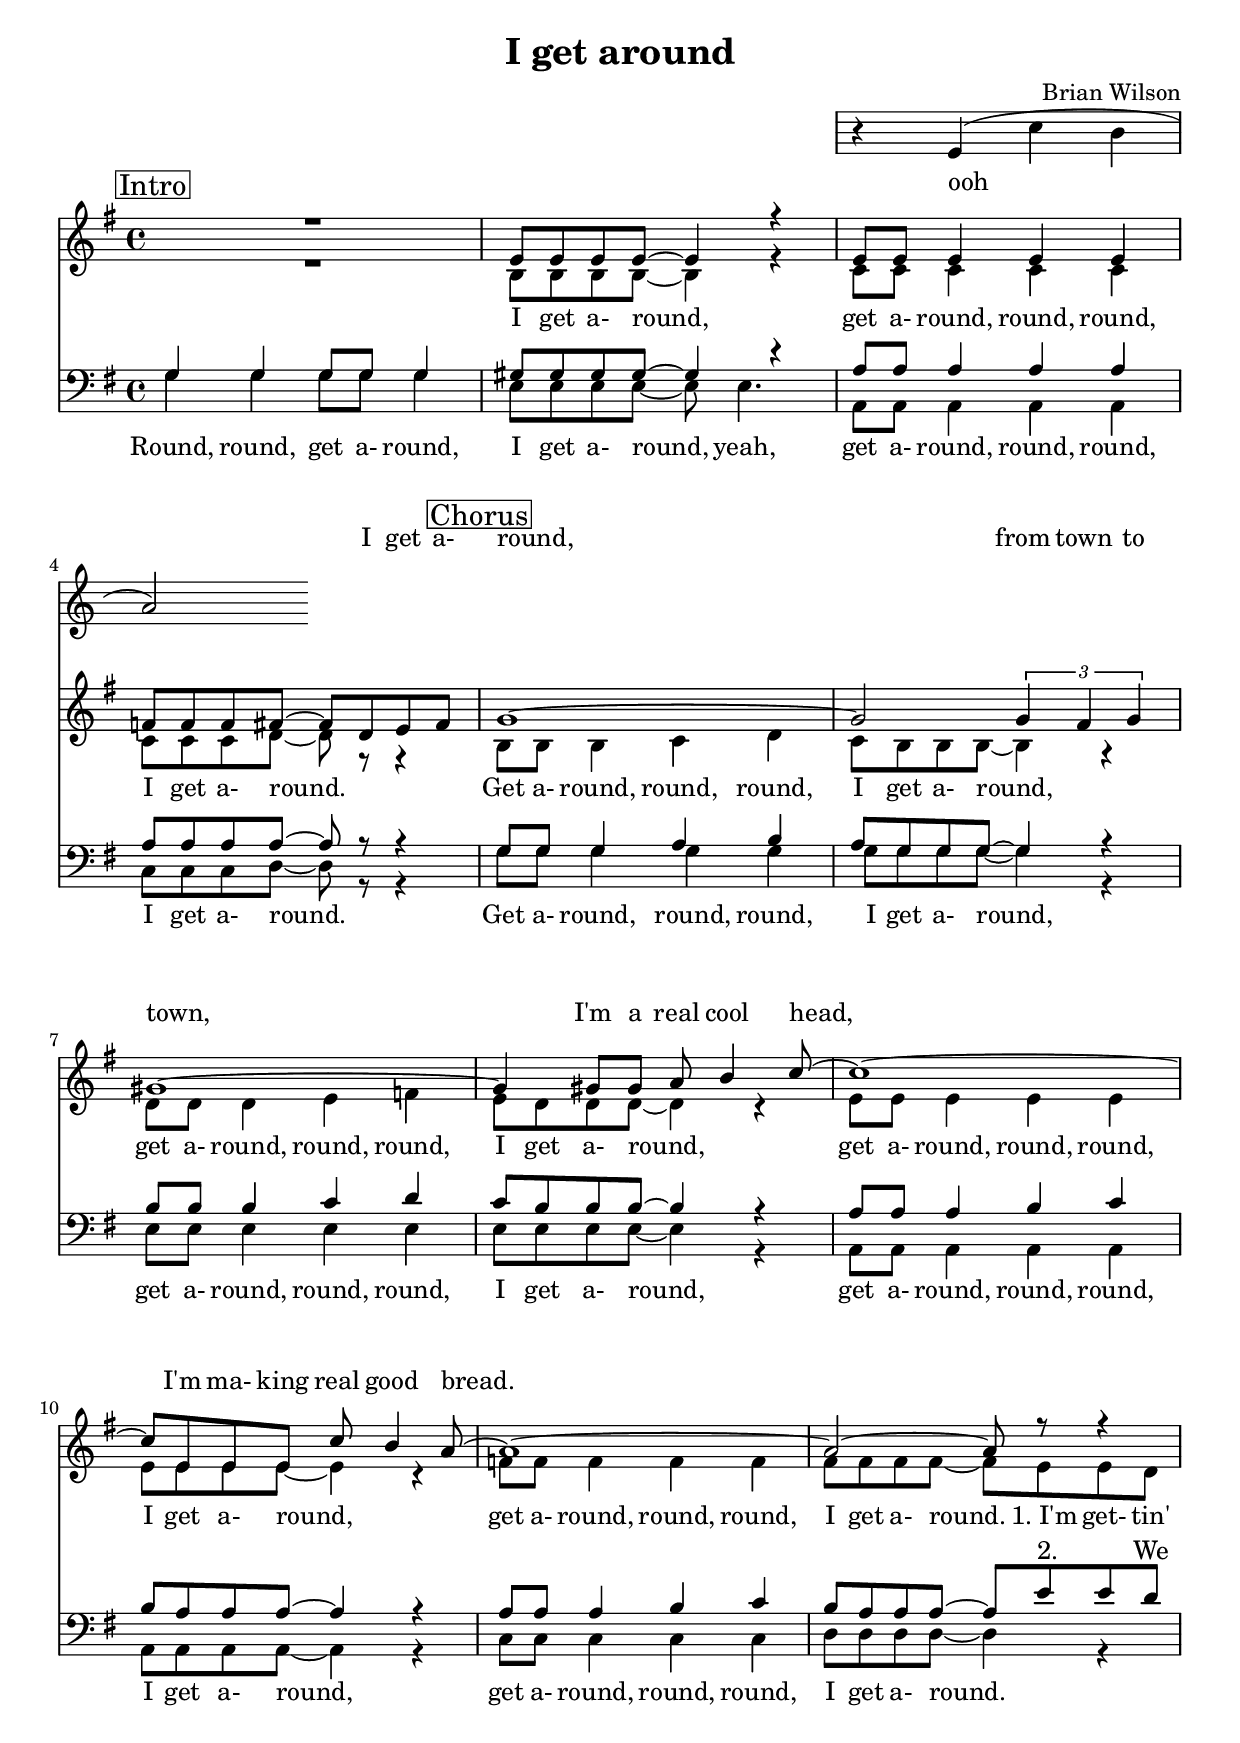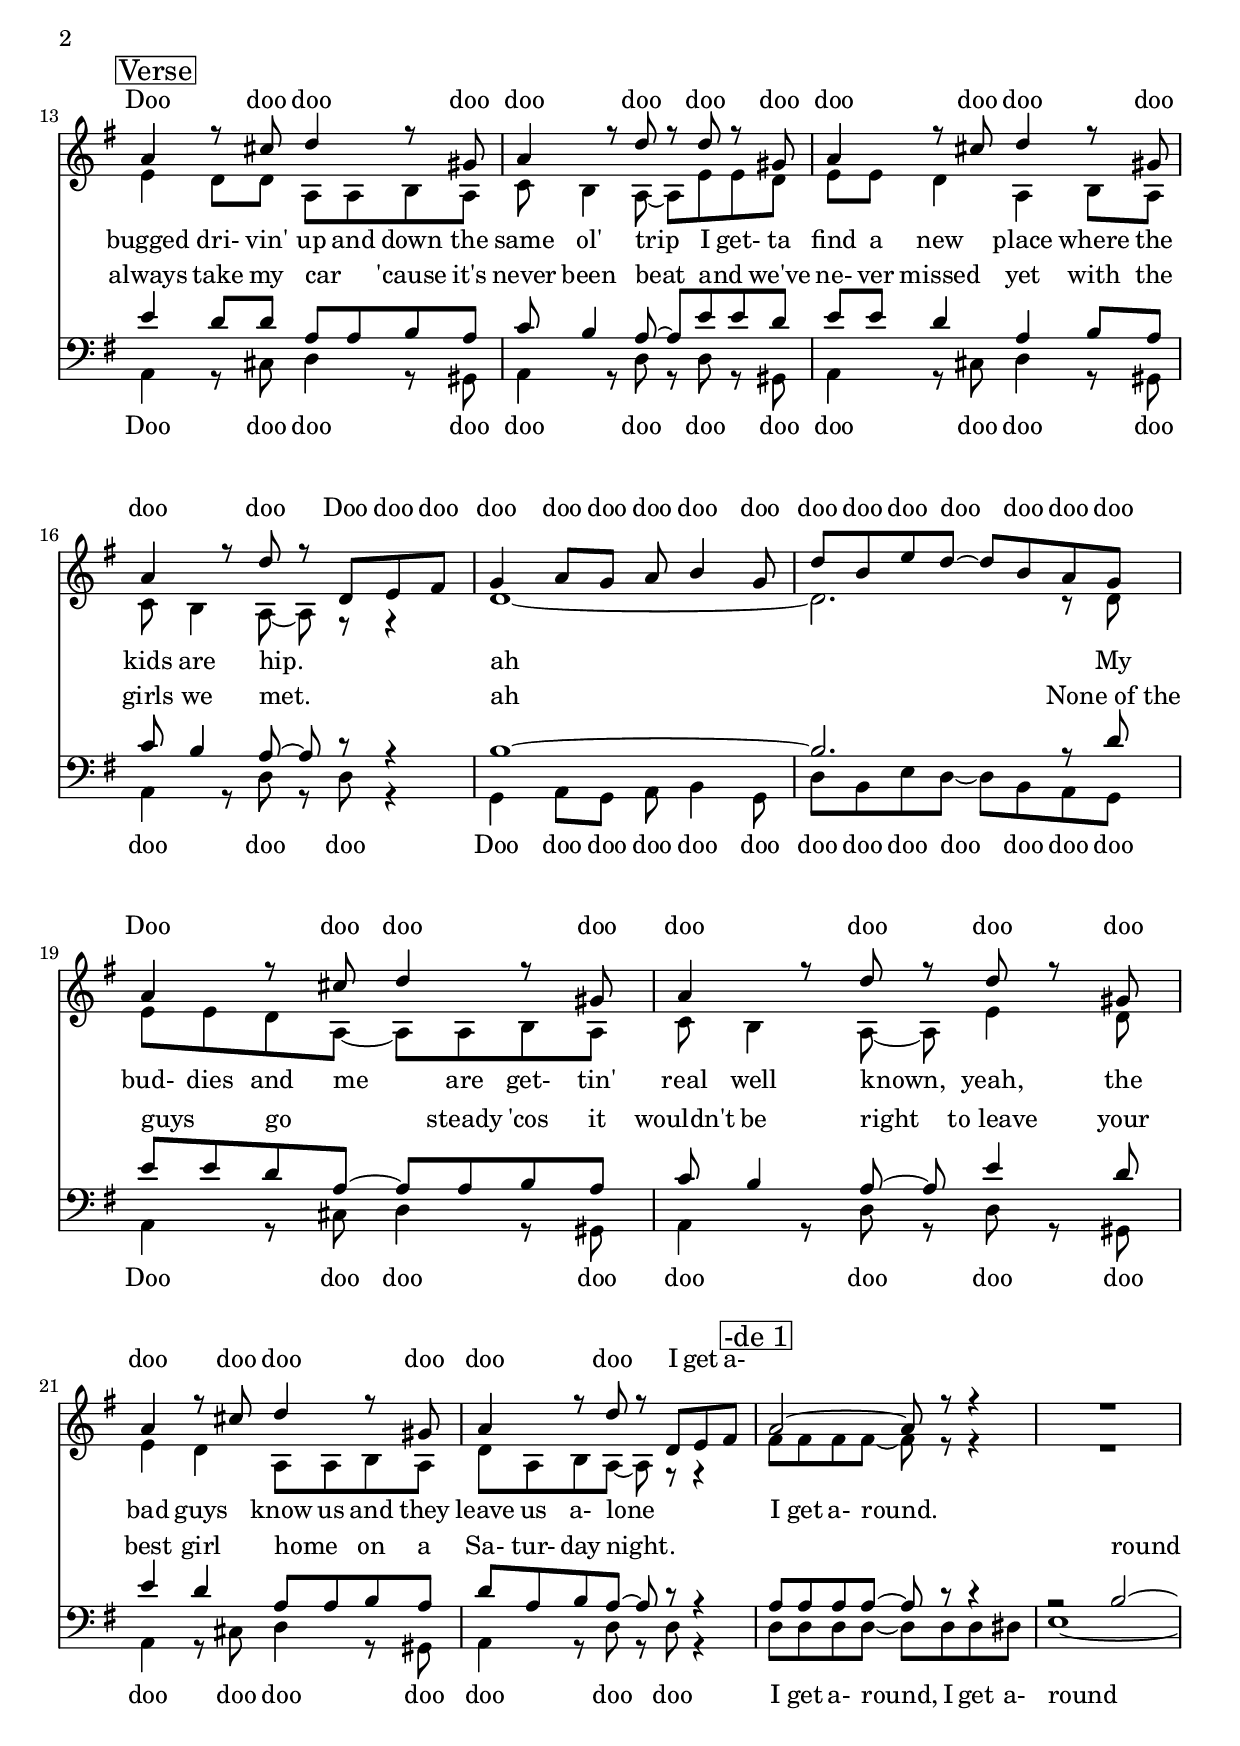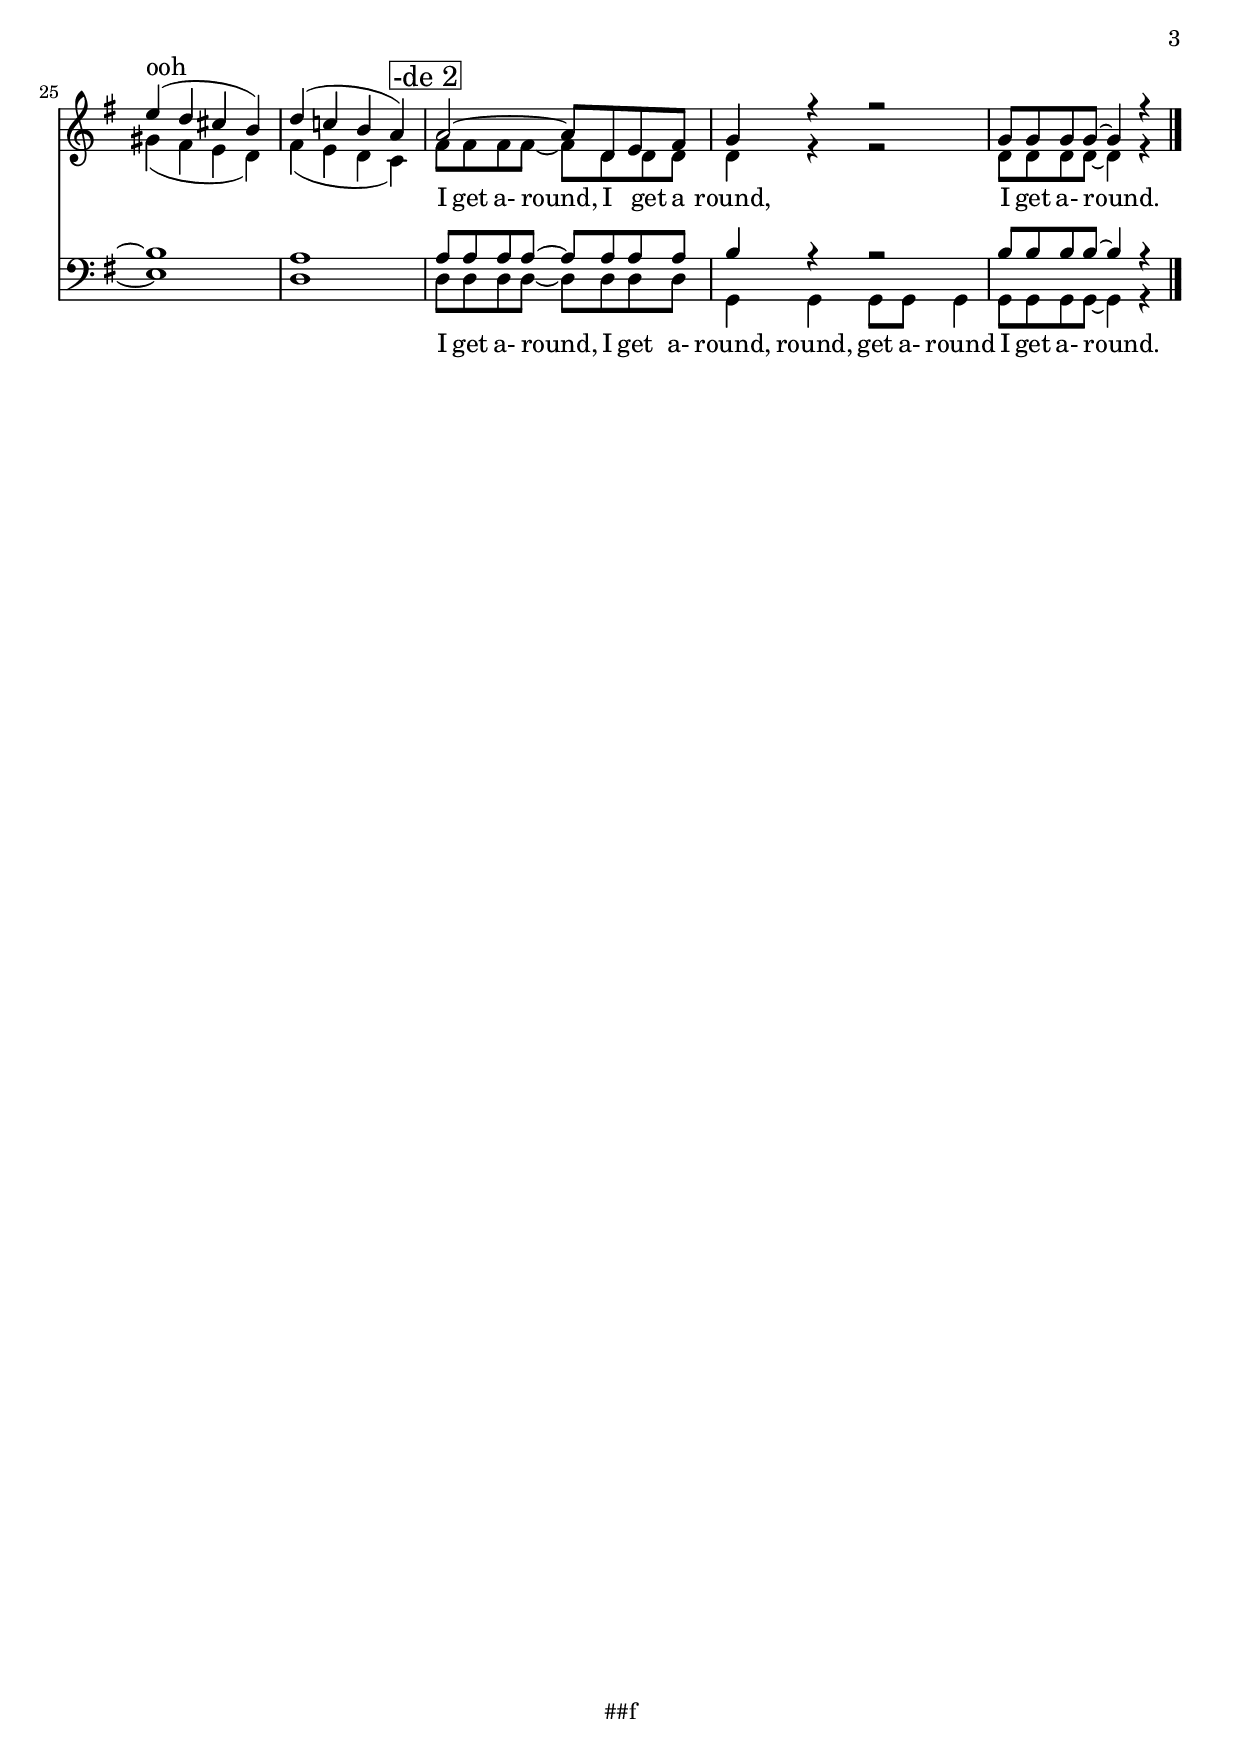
\version "2.16.2"  % necessary for upgrading to future LilyPond versions.  #(set-global-staff-size 26)

\header{
title = "A Million Dreams"
poet = "Ziv Zaifman, Hugh Jackman & Michelle Williams"
composer = "P!nk"
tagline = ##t
}

\header{
title = "I get around"
poet = ""
composer = "Brian Wilson"
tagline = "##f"
}

src = \markup
{
  \column
  {
    \justify
    {
    }
  }
}

srctab = \markup
{
  \column
  {
    \justify
    {
    }
  }
}

sopranI =
{
  \time 4/4
  \key g \major
  \relative c'
  {
    \mark \markup{ \box "Intro" }
    R1
    e8 e e e ~e4 r
    r4 e c' b
    a2 
  }
}

sopran =
{
  \time 4/4
  \key g \major
  \relative c'
  {
    \mark \markup{ \box "Intro" }
    R1
    e8 e e e ~e4 r
    << 
      { e8 e e4 e e f8 f f fis ~fis }
      \new Staff = "sopI" \with {
        \remove "Time_signature_engraver"
        alignAboveContext = #"female"
        firstClef = ##f
      } <<
      \new Voice = "SopI" { r4 e4 (c' b a2) }
      \new Lyrics \with { alignBelowContext = #"sopI" }
        \lyricsto "SopI" { ooh }
        >>
    >>
    d,8 e fis

    \mark \markup{ \box "Chorus" }
    g1
    ~g2 \times 2/3 { g4 fis g }
    gis1
    ~gis4 gis8 gis a b4 c8
    ~c1
    ~c8 e, e e c' b4 a8
    ~a1
    ~a2 ~a8 r r4

    \mark \markup { \box "Verse" }
    a4 r8 cis8 d4 r8 gis,8
    a4 r8 d r d r gis,
    a4 r8 cis8 d4 r8 gis,8
    a4 r8 d r d, e fis

    g4 a8 g a b4 g8
    d'8 b e d ~d b a g

    a4 r8 cis8 d4 r8 gis,8
    a4 r8 d r d r gis,
    a4 r8 cis8 d4 r8 gis,8
    a4 r8 d r d, e fis

    \mark \markup { \box "-de 1" }
    a2 ~a8 r r4
    R1
    e'4 (d cis b)
    d4 (c! b a)

    \mark \markup { \box "-de 2" }
    a2 ~a8 d, e fis
    g4 r r2
    g8 g g g ~g4 r
    \bar "|."
  }
}

alt =
{
  \time 4/4
  \key g \major
  \relative c'
  {
    \mark \markup{ \box "Intro" }
    R1
    b8 b b b ~b4 r
    c8 c c4 c c
    c8 c c d ~d r8 r4

    \mark \markup{ \box "Chorus" }
    b8 b b4 c d
    c8 b b b ~b4 r4
    d8 d d4 e f
    e8 d d d ~d4 r4
    e8 e e4 e e
    e8 e e e ~e4 r4
    f8 f f4 f f
    fis8 fis fis fis ~fis e e d

    \mark \markup { \box "Verse" }
    e4 d8 d a a b a
    c8 b4 a8 ~a e' e d
    e8 e d4 a b8 a
    c8 b4 a8 ~a r r4

    d1
    ~d2. r8 d8

    e8 e d a ~a a b a
    c8 b4 a8 ~a e'4 d8
    e4 d a8 a b a
    d8 a b a ~a r r4

    \mark \markup { \box "-de 1" }
    fis'8 fis fis fis ~fis r r4
    R1
    gis4 (fis e d)
    fis4 (e d c)

    \mark \markup { \box "-de 2" }
    fis8 fis fis fis ~fis d d d
    d4 r r2
    d8 d d d ~d4 r
    \bar "|."
  }
}

tenor =
{
  \time 4/4
  \key g \major
  \relative c'
  {
    \mark \markup{ \box "Intro" }
    g4 g g8 g g4
    gis8 gis gis gis ~gis4 r
    a8 a a4 a a
    a8 a a a ~a r8 r4

    \mark \markup{ \box "Chorus" }
    g8 g g4 a b
    a8 g g g ~g4 r4
    b8 b b4 c d
    c8 b b b ~b4 r4
    a8 a a4 b c
    b8 a a a ~a4 r4
    a8 a a4 b c
    b8 a a a ~a e' e d

    \mark \markup { \box "Verse" }
    e4 d8 d a a b a
    c8 b4 a8 ~a e' e d
    e8 e d4 a b8 a
    c8 b4 a8 ~a r r4

    b1
    ~b2. r8 d8

    e8 e d a ~a a b a
    c8 b4 a8 ~a e'4 d8
    e4 d a8 a b a
    d8 a b a ~a r r4

    \mark \markup { \box "-de 1" }
    a8 a a a ~a r r4
    r2 b
    ~b1
    a1

    \mark \markup { \box "-de 2" }
    a8 a a a ~a a a a
    b4 r r2
    b8 b b b ~b4 r
    \bar "|."
  }
}

bass =
{
  \time 4/4
  \key g \major
  \relative c'
  {
    \mark \markup{ \box "Intro" }
    g4 g g8 g g4
    e8 e e e ~e e4.
    a,8 a a4 a a
    c8 c c d ~d r8 r4

    \mark \markup{ \box "Chorus" }
    g8 g g4 g g
    g8 g g g ~g4 r4
    e8 e e4 e e
    e8 e e e ~e4 r4
    a,8 a a4 a a
    a8 a a a ~a4 r4
    c8 c c4 c c
    d8 d d d ~d4 r4

    \mark \markup { \box "Verse" }
    a4 r8 cis8 d4 r8 gis,8
    a4 r8 d r d r gis,
    a4 r8 cis8 d4 r8 gis,8
    a4 r8 d r d r4

    g,4 a8 g a b4 g8
    d'8 b e d ~d b a g

    a4 r8 cis8 d4 r8 gis,8
    a4 r8 d r d r gis,
    a4 r8 cis8 d4 r8 gis,8
    a4 r8 d r d r4

    \mark \markup { \box "-de 1" }
    d8 d d d ~d d d dis
    e1
    ~e1
    d1

    \mark \markup { \box "-de 2" }
    d8 d d d ~d d d d
    g,4 g g8 g g4
    g8 g g g ~g4 r
    \bar "|."
  }
}

sopranText =
\lyricmode {
_ _ _ _
_ _ _ _ _
_ _ _ _ I get a-
round,
from town to
town,
I'm a real cool head,
I'm ma- king real good bread.

Doo doo doo doo
doo doo doo doo
doo doo doo doo
doo doo

Doo doo doo doo doo doo doo doo
doo doo doo doo doo doo doo doo

Doo doo doo doo
doo doo doo doo
doo doo doo doo
doo doo

I get a-
_ ooh _
}

altText =
\lyricmode {
I get a- round,
get a- round, round, round,
I get a- round.

Get a- round, round, round,
I get a- round,
get a- round, round, round,
I get a- round,
get a- round, round, round,
I get a- round,
get a- round, round, round,
I get a- round.

"1. I'm" get- tin'
bugged dri- vin' up and down the
same ol' trip I get- ta
find a new place where the
kids are hip.
ah
My bud- dies and me are get- tin'
real well known, yeah, the
bad guys know us and they
leave us a- lone

I get a- round.
_ _

I get a- round, I get a
round,
I get a- round.
}

tenorText =
\lyricmode {
_ _ _ _ _
_ _ _ _
_ _ _ _ _
_ _ _ _

_ _ _ _ _
_ _ _ _
_ _ _ _ _
_ _ _ _
_ _ _ _ _
_ _ _ _
_ _ _ _ _
_ _ _ _

"2." _ We
always take my car _ 'cause it's
never been beat and _ we've
ne- ver missed yet with the
girls we met.
ah
None_of_the guys _ go _ steady 'cos it
wouldn't be right to_leave your
best girl home _ on a Sa- tur- day night.

_ _ _ _
round
}

bassText =
\lyricmode {
Round, round, get a- round,
I get a- round, yeah,
get a- round, round, round,
I get a- round.

Get a- round, round, round,
I get a- round,
get a- round, round, round,
I get a- round,
get a- round, round, round,
I get a- round,
get a- round, round, round,
I get a- round.

Doo doo doo doo
doo doo doo doo
doo doo doo doo
doo doo doo

Doo doo doo doo doo doo
doo doo doo doo doo doo doo

Doo doo doo doo
doo doo doo doo
doo doo doo doo
doo doo doo

I get a- round, I get a-
round _

I get a- round, I get a-
round, round, get a- round
I get a- round.
}

\book
{
  \score
  {
    <<
      \new Staff = "female" <<
      \new Voice = "Sopran" { \voiceOne \clef "treble" \sopran }
      \new Voice = "Alt" { \voiceTwo \clef "treble" \alt }
      \new Lyrics \with { alignAboveContext = #"female" }
        \lyricsto "Sopran" { \sopranText }
      \new Lyrics \with { alignBelowContext = #"female" }
        \lyricsto "Alt" { \altText }
      >>
      \new Staff = "male" <<
      \new Voice = "Tenor" { \voiceOne \clef "bass" \tenor }
      \new Voice = "Bass" { \voiceTwo \clef "bass" \bass }
      \new Lyrics \with { alignAboveContext = #"male" }
        \lyricsto "Tenor" { \tenorText }
      \new Lyrics \with { alignBelowContext = #"male" }
        \lyricsto "Bass" { \bassText }
      >>
    >>
    \layout
    {
      indent = 0\cm
    }
  }
  \src
}

\book
{
  \score
  {
    <<
      \new Staff
      {
        \set Staff.midiInstrument = #"flute"
        \new Voice = "Gesang" { \clef "bass" \bass }
      }
      \new Lyrics \lyricsto "Gesang" { \bassText }
    >>
    \midi{ \tempo 4 = 140 }
  }
}
